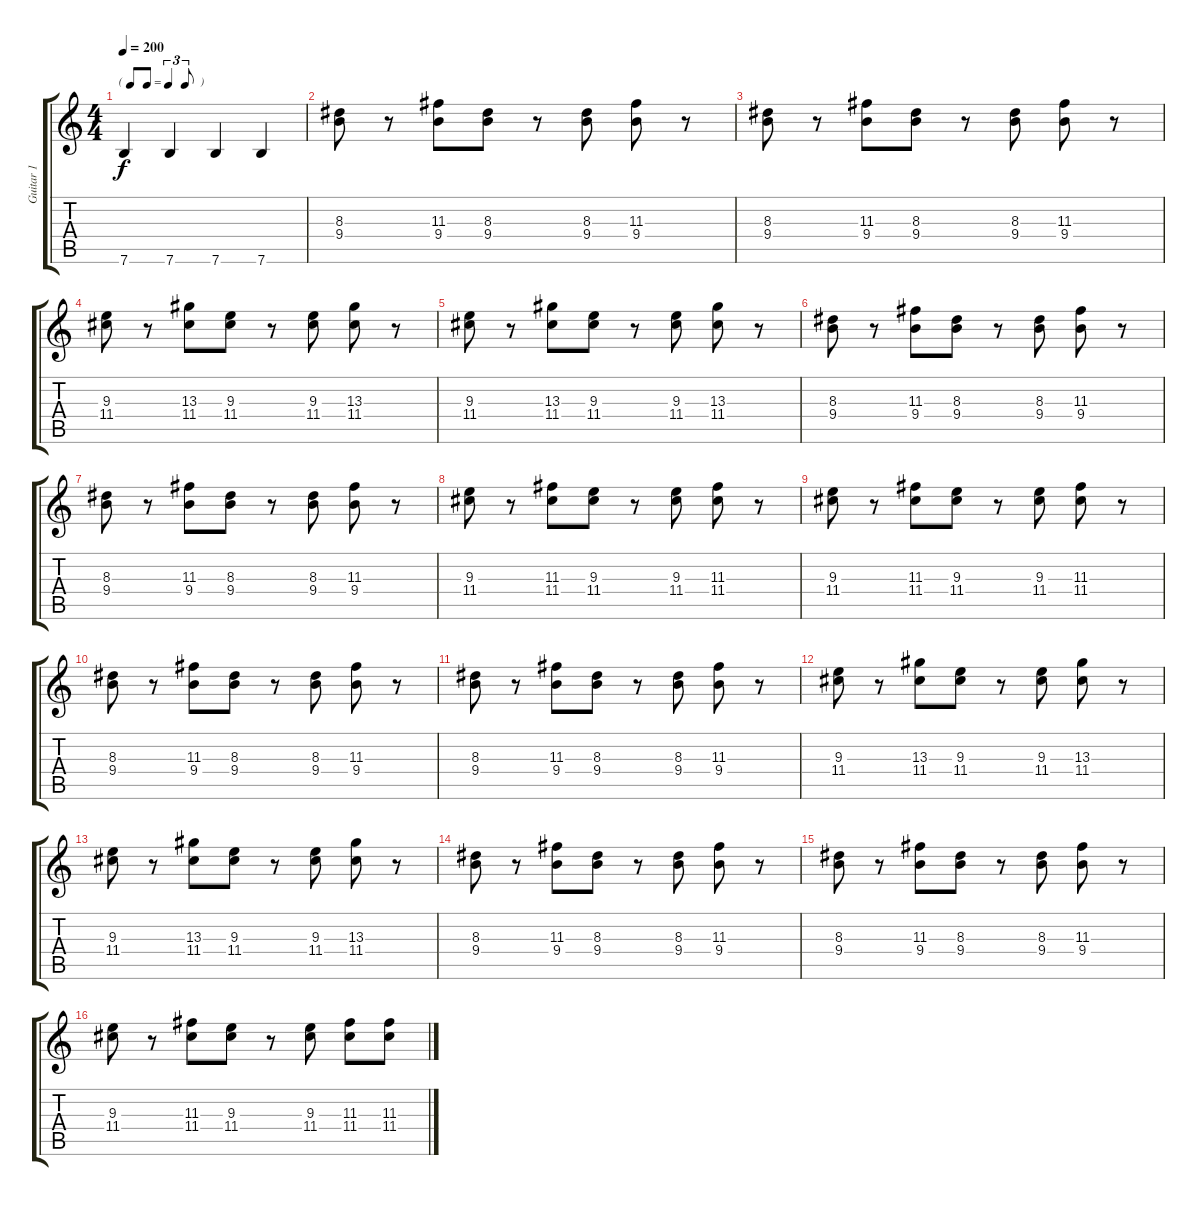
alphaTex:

\track ("Guitar 1" "Guitar 1") {instrument acousticguitarsteel}
\staff {score tabs}
\tuning (E4 B3 G3 D3 A2 E2) {hide}
\ts (4 4)
\tf triplet8th
\tempo 200
\clef g2
\ks c
7.6.4{dy f} 7.6.4 7.6.4 7.6.4 |
(8.3 9.4).8 r.8 (11.3 9.4).8 (8.3 9.4).8 r.8 (8.3 9.4).8 (11.3 9.4).8 r.8 |
(8.3 9.4).8 r.8 (11.3 9.4).8 (8.3 9.4).8 r.8 (8.3 9.4).8 (11.3 9.4).8 r.8 |
(9.3 11.4).8 r.8 (13.3 11.4).8 (9.3 11.4).8 r.8 (9.3 11.4).8 (13.3 11.4).8 r.8 |
(9.3 11.4).8 r.8 (13.3 11.4).8 (9.3 11.4).8 r.8 (9.3 11.4).8 (13.3 11.4).8 r.8 |
(8.3 9.4).8 r.8 (11.3 9.4).8 (8.3 9.4).8 r.8 (8.3 9.4).8 (11.3 9.4).8 r.8 |
(8.3 9.4).8 r.8 (11.3 9.4).8 (8.3 9.4).8 r.8 (8.3 9.4).8 (11.3 9.4).8 r.8 |
(9.3 11.4).8 r.8 (11.3 11.4).8 (9.3 11.4).8 r.8 (9.3 11.4).8 (11.3 11.4).8 r.8 |
(9.3 11.4).8 r.8 (11.3 11.4).8 (9.3 11.4).8 r.8 (9.3 11.4).8 (11.3 11.4).8 r.8 |
(8.3 9.4).8 r.8 (11.3 9.4).8 (8.3 9.4).8 r.8 (8.3 9.4).8 (11.3 9.4).8 r.8 |
(8.3 9.4).8 r.8 (11.3 9.4).8 (8.3 9.4).8 r.8 (8.3 9.4).8 (11.3 9.4).8 r.8 |
(9.3 11.4).8 r.8 (13.3 11.4).8 (9.3 11.4).8 r.8 (9.3 11.4).8 (13.3 11.4).8 r.8 |
(9.3 11.4).8 r.8 (13.3 11.4).8 (9.3 11.4).8 r.8 (9.3 11.4).8 (13.3 11.4).8 r.8 |
(8.3 9.4).8 r.8 (11.3 9.4).8 (8.3 9.4).8 r.8 (8.3 9.4).8 (11.3 9.4).8 r.8 |
(8.3 9.4).8 r.8 (11.3 9.4).8 (8.3 9.4).8 r.8 (8.3 9.4).8 (11.3 9.4).8 r.8 |
(9.3 11.4).8 r.8 (11.3 11.4).8 (9.3 11.4).8 r.8 (9.3 11.4).8 (11.3 11.4).8 (11.3 11.4).8
